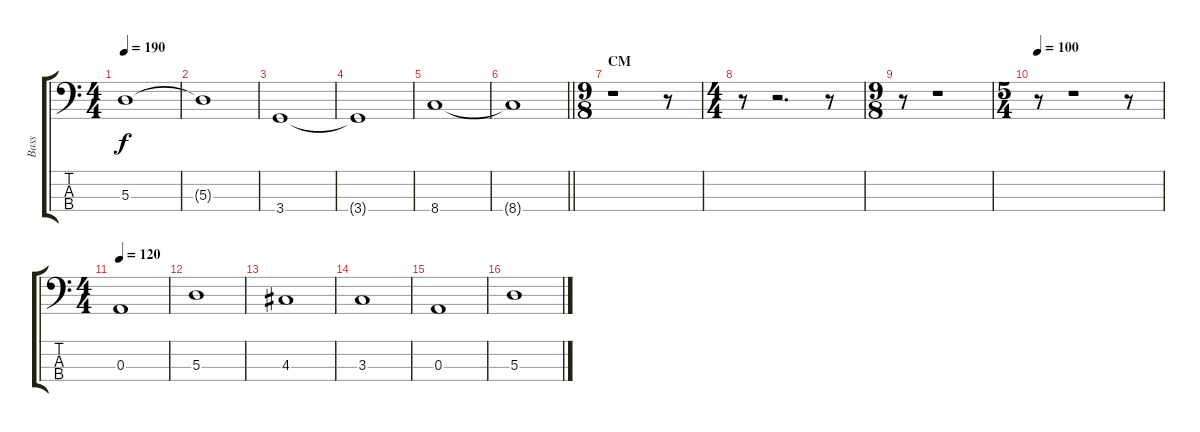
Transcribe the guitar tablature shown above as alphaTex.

\track ("Bass" "Bass") {instrument electricbasspick}
\staff {score tabs}
\tuning (G2 D2 A1 E1) {hide}
\ts (4 4)
\tempo 190
\clef f4
\ks c
5.3.1{dy f} |
5.3{t}.1 |
3.4.1 |
3.4{t}.1 |
8.4.1 |
\barLineRight lightlight
8.4{t}.1 |
\ts (9 8)
\section ("" "CM")
r.1 r.8 |
\ts (4 4)
r.8 r.2{d} r.8 |
\ts (9 8)
r.8 r.1 |
\ts (5 4)
\tempo 100
r.8 r.1 r.8 |
\ts (4 4)
\tempo 120
0.3.1 |
5.3.1 |
4.3.1 |
3.3.1 |
0.3.1 |
5.3.1
